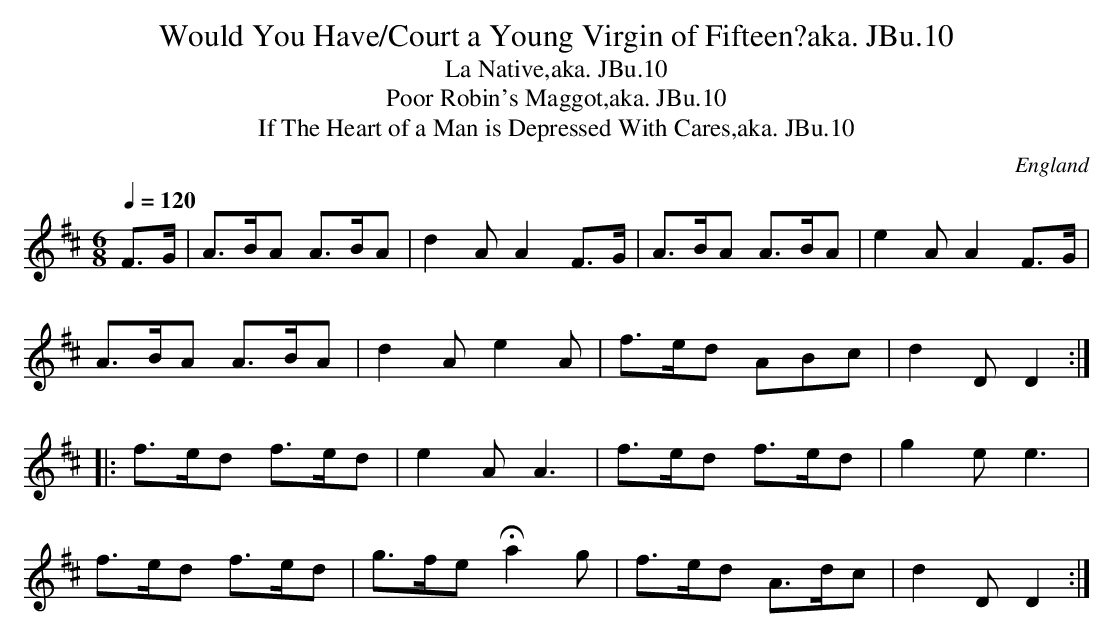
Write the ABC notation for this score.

X:1
T:Would You Have/Court a Young Virgin of Fifteen?aka. JBu.10
T:La Native,aka. JBu.10
T:Poor Robin's Maggot,aka. JBu.10
T:If The Heart of a Man is Depressed With Cares,aka. JBu.10
O:England
M:6/8
L:1/8
Q:1/4=120
K:D major
F>G|A>BA A>BA|d2AA2F>G|A>BA A>BA|e2AA2F>G|
A>BA A>BA|d2Ae2A|f>ed ABc|d2DD2:|
|:f>ed f>ed|e2AA3|f>ed f>ed|g2ee3|
f>ed f>ed|g>feHa2g|f>ed A>dc|d2DD2:|
